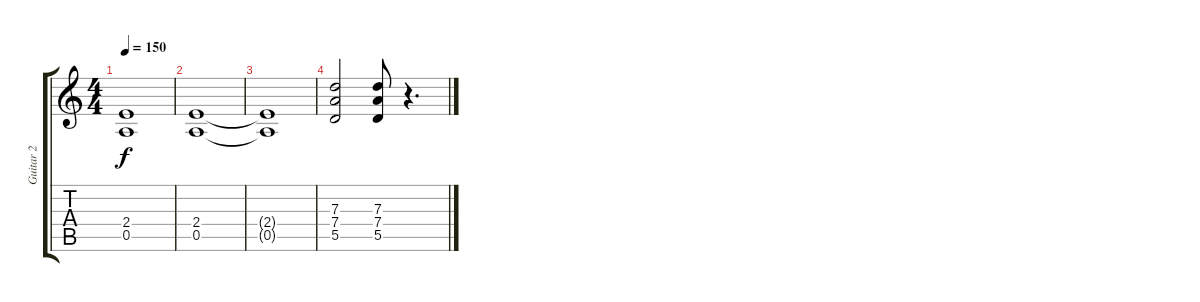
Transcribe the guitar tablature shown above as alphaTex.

\track ("Guitar 2" "Guitar 2") {instrument distortionguitar}
\staff {score tabs}
\tuning (E4 B3 G3 D3 A2 E2) {hide}
\ts (4 4)
\tempo 150
\clef g2
\ks aminor
(2.4{t} 0.5{t}).1{dy f} |
(2.4 0.5).1 |
(2.4{t} 0.5{t}).1 |
(7.3 7.4 5.5).2 (7.3 7.4 5.5).8 r.4{d}
